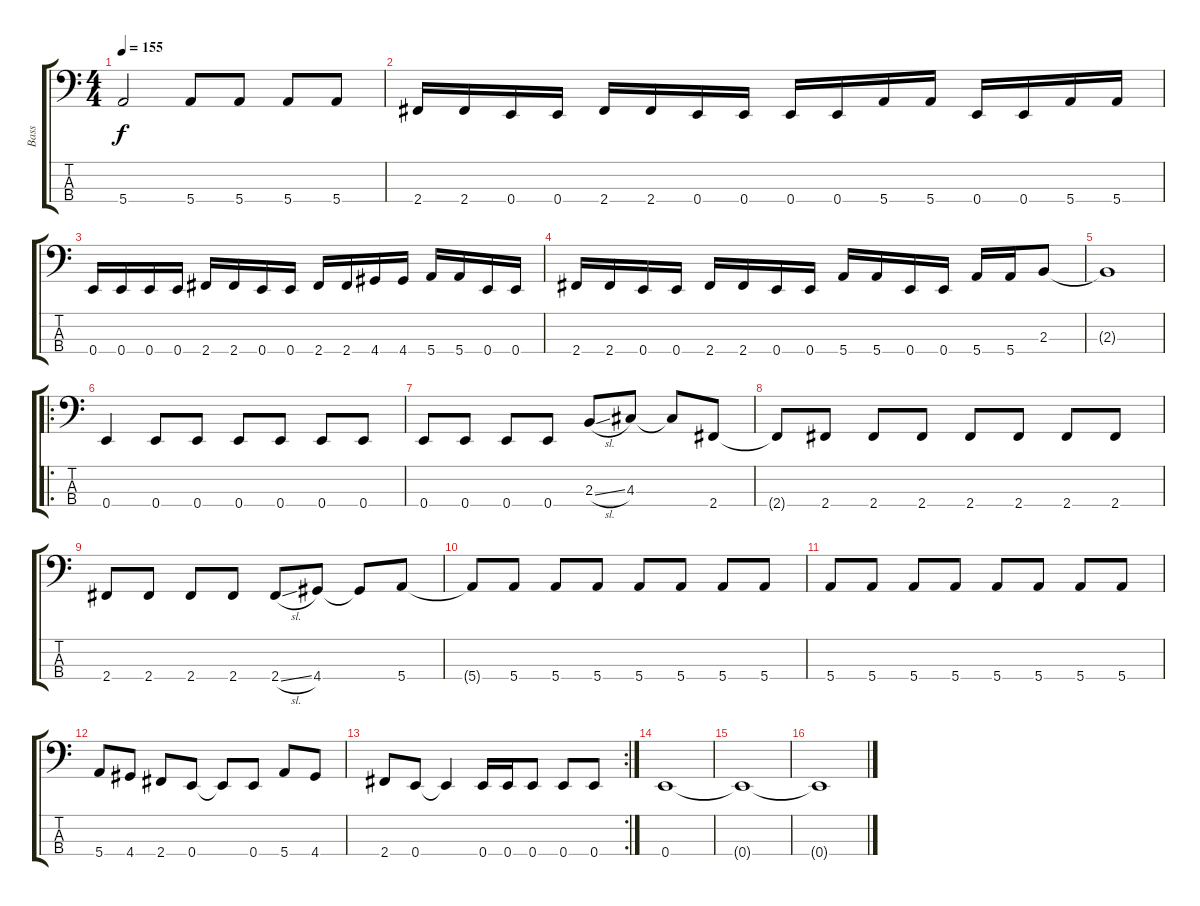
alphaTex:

\track ("Bass" "Bass") {instrument electricbasspick}
\staff {score tabs}
\tuning (G2 D2 A1 E1) {hide}
\ts (4 4)
\tempo 155
\clef f4
\ks c
5.4{t}.2{dy f} 5.4.8 5.4.8 5.4.8 5.4.8 |
2.4.16 2.4.16 0.4.16 0.4.16 2.4.16 2.4.16 0.4.16 0.4.16 0.4.16 0.4.16 5.4.16 5.4.16 0.4.16 0.4.16 5.4.16 5.4.16 |
0.4.16 0.4.16 0.4.16 0.4.16 2.4.16 2.4.16 0.4.16 0.4.16 2.4.16 2.4.16 4.4.16 4.4.16 5.4.16 5.4.16 0.4.16 0.4.16 |
2.4.16 2.4.16 0.4.16 0.4.16 2.4.16 2.4.16 0.4.16 0.4.16 5.4.16 5.4.16 0.4.16 0.4.16 5.4.16 5.4.16 2.3.8 |
2.3{t}.1 |
\ro
0.4.4 0.4.8 0.4.8 0.4.8 0.4.8 0.4.8 0.4.8 |
0.4.8 0.4.8 0.4.8 0.4.8 2.3{sl}.8 4.3.8 4.3{t}.8 2.4.8 |
2.4{t}.8 2.4.8 2.4.8 2.4.8 2.4.8 2.4.8 2.4.8 2.4.8 |
2.4.8 2.4.8 2.4.8 2.4.8 2.4{sl}.8 4.4.8 4.4{t}.8 5.4.8 |
5.4{t}.8 5.4.8 5.4.8 5.4.8 5.4.8 5.4.8 5.4.8 5.4.8 |
5.4.8 5.4.8 5.4.8 5.4.8 5.4.8 5.4.8 5.4.8 5.4.8 |
5.4.8 4.4.8 2.4.8 0.4.8 0.4{t}.8 0.4.8 5.4.8 4.4.8 |
\rc 2
2.4.8 0.4.8 0.4{t}.4 0.4.16 0.4.16 0.4.8 0.4.8 0.4.8 |
0.4.1 |
0.4{t}.1 |
0.4{t}.1
